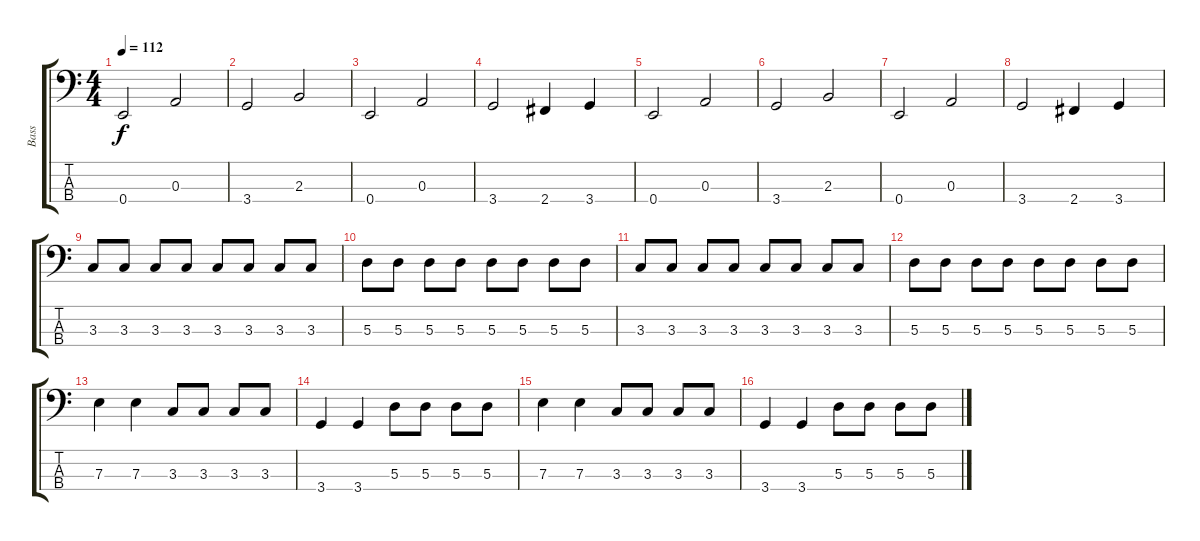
\track ("Bass" "Bass") {instrument electricbasspick}
\staff {score tabs}
\tuning (G2 D2 A1 E1) {hide}
\ts (4 4)
\tempo 112
\clef f4
\ks c
0.4.2{dy f} 0.3.2 |
3.4.2 2.3.2 |
0.4.2 0.3.2 |
3.4.2 2.4.4 3.4.4 |
0.4.2 0.3.2 |
3.4.2 2.3.2 |
0.4.2 0.3.2 |
3.4.2 2.4.4 3.4.4 |
3.3.8 3.3.8 3.3.8 3.3.8 3.3.8 3.3.8 3.3.8 3.3.8 |
5.3.8 5.3.8 5.3.8 5.3.8 5.3.8 5.3.8 5.3.8 5.3.8 |
3.3.8 3.3.8 3.3.8 3.3.8 3.3.8 3.3.8 3.3.8 3.3.8 |
5.3.8 5.3.8 5.3.8 5.3.8 5.3.8 5.3.8 5.3.8 5.3.8 |
7.3.4 7.3.4 3.3.8 3.3.8 3.3.8 3.3.8 |
3.4.4 3.4.4 5.3.8 5.3.8 5.3.8 5.3.8 |
7.3.4 7.3.4 3.3.8 3.3.8 3.3.8 3.3.8 |
3.4.4 3.4.4 5.3.8 5.3.8 5.3.8 5.3.8
